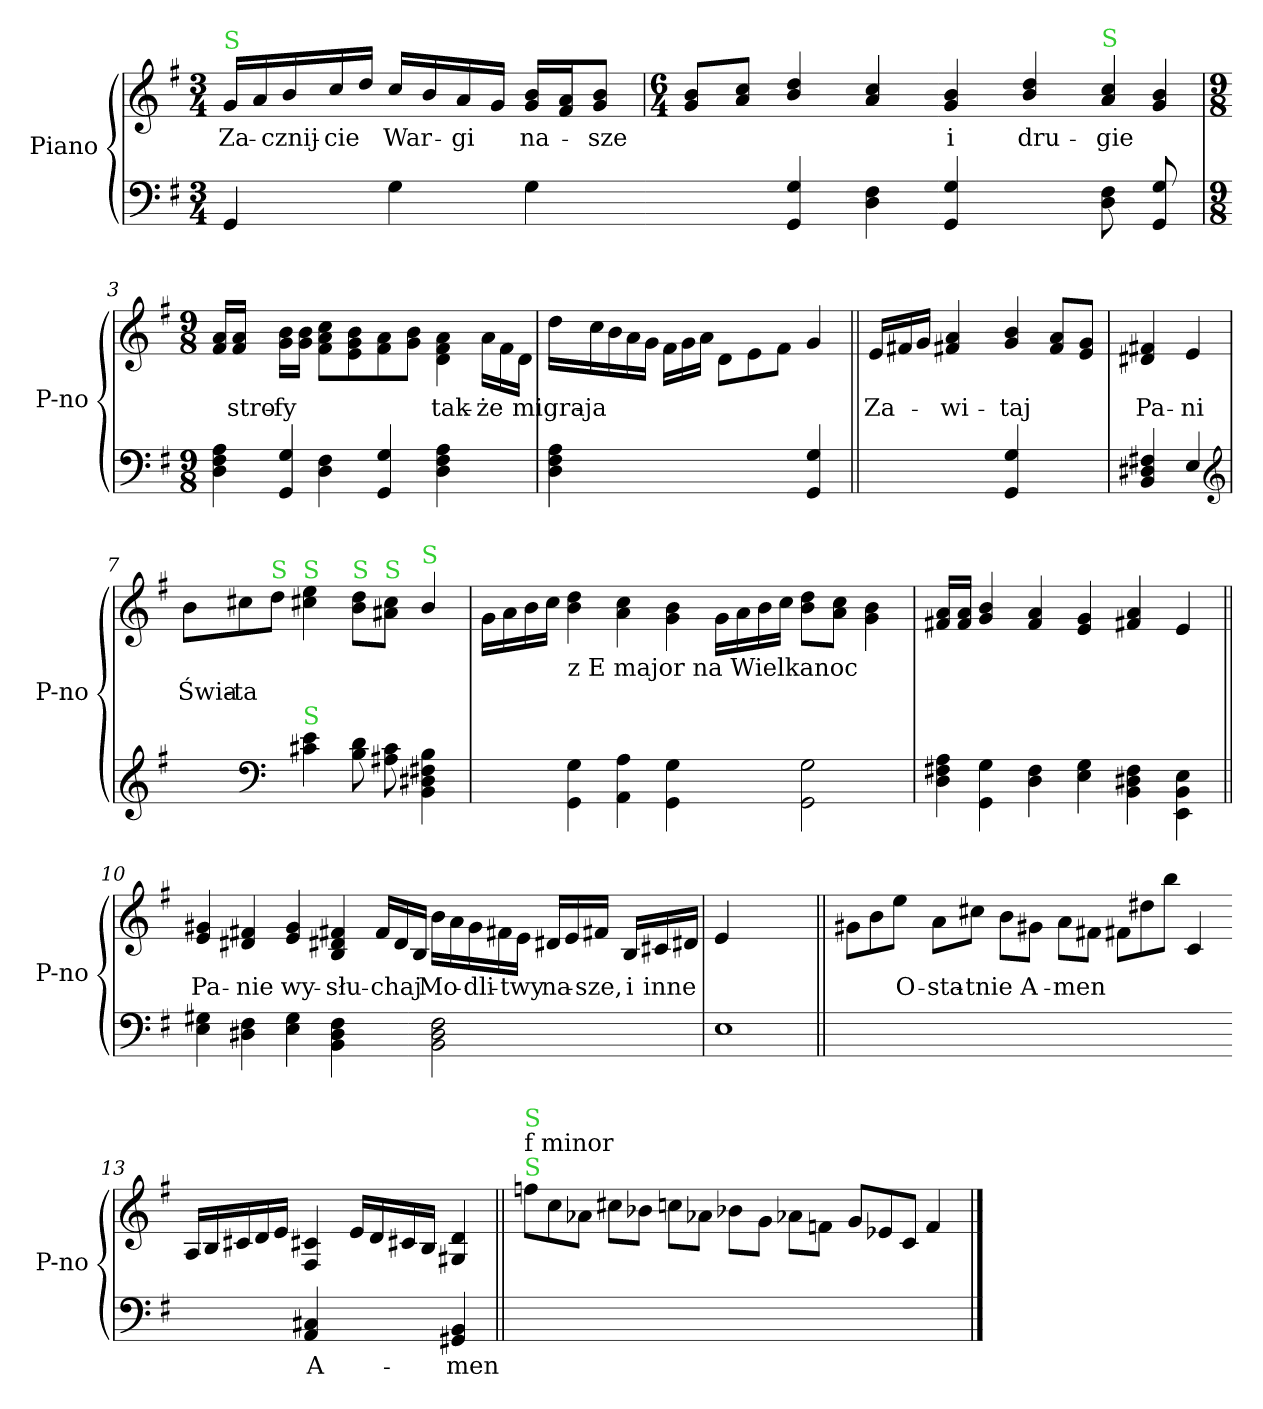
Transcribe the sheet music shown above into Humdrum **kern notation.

**kern	**text	**kern	**text
*part1	*part1	*part1	*part1
*staff2	*staff2	*staff1	*staff1
*I"Piano	*	*	*
*I'P-no	*	*	*
*clefF4	*	*clefG2	*
*k[f#]	*	*k[f#]	*
*M3/4	*	*M3/4	*
*	*	*Xtuplet	*
=1	=1	=1	=1
!	!	!LO:TX:a:color=limegreen:t=S	!
4GG/	.	20g/LL	Za-
.	.	20a/	.
.	.	20b/	-cznij-
.	.	20cc/	-cie
.	.	20dd/JJ	.
4G\	.	16cc/LL	War-
.	.	16b/	.
.	.	16a/	-gi
.	.	16g/JJ	.
4G\	.	16g/ 16b/LL	na-
.	.	16f#/ 16a/J	.
.	.	8g/ 8b/J	-sze
=2-	=2	=2	=2
*	*	*M6/4	*
4ryy	.	8g/ 8b/L	.
.	.	8a/ 8cc/J	.
4GG/ 4G/	.	4b/ 4dd/	.
4D\ 4F#\	.	4a/ 4cc/	.
4GG/ 4G/	.	4g/ 4b/	i
4ryy	.	4b/ 4dd/	dru-
!	!	!LO:TX:a:color=limegreen:t=S	!
!	!	!LO:N:vis=4	!
8D\ 8F#\	.	8a/ 8cc/	-gie
!	!	!LO:N:vis=4	!
8GG/ 8G/	.	8g/ 8b/	.
=3	=3	=3	=3
*M9/8	*	*M9/8	*
!LO:N:vis=4	!	!	!
8D\ 8F#\ 8A\	.	16f#/ 16a/LL	.
.	.	16f#/ 16a/JJ	stro-
!LO:N:vis=4	!	!	!
8GG/ 8G/	.	16g\ 16b\LL	-fy
.	.	16g\ 16b\JJ	.
4D\ 4F#\	.	8f#\ 8a\ 8cc\L	.
.	.	8e\ 8g\ 8b\	.
4GG/ 4G/	.	8f#\ 8a\	.
.	.	8g\ 8b\J	.
4D\ 4F#\ 4A\	.	4d\ 4f#\ 4a\	tak-
8ryy	.	24a\LL	-że
.	.	24f#\	.
.	.	24d\JJ	mi
=4	=4	=4	=4
4D\ 4F#\ 4A\	.	20dd\LL	gra-
.	.	20cc\	-ja
.	.	20b\	.
.	.	20a\	.
.	.	20g\JJ	.
4ryy	.	24f#\LL	.
.	.	24g\	.
.	.	24a\JJ	.
.	.	8d\L	.
4ryy	.	8e\	.
.	.	8f#\J	.
4GG/ 4G/	.	4g/	.
=5||	=5||	=5||	=5||
4ryy	.	24e/LL	Za-
.	.	24f#X/	.
.	.	24g/JJ	.
.	.	4f#X/ 4a/	-wi-
8ryy	.	.	.
4GG/ 4G/	.	4g/ 4b/	-taj
4ryy	.	8f#/ 8a/L	.
.	.	8e/ 8g/J	.
=6	=6	=6	=6
4BB/ 4D#X/ 4F#X/	.	4d#X/ 4f#X/	Pa-
4E/	.	4e/	-ni
*clefG2	*	*	*
=7	=7	=7	=7
4ryy	.	8b\L	Świa-
.	.	8cc#X\	-ta
*clefF4	*	*	*
!	!	!LO:TX:a:color=limegreen:t=S	!
8ryy	.	8dd\J	.
!	!	!LO:TX:a:color=limegreen:t=S	!
!LO:TX:a:color=limegreen:t=S	!	!	!
4c#X\ 4e\	.	4cc#X\ 4ee\	.
!	!	!LO:TX:a:color=limegreen:t=S	!
8B\ 8d\	.	8b\ 8dd\L	.
!	!	!LO:TX:a:color=limegreen:t=S	!
8A#X\ 8c#\	.	8a#X\ 8cc#\J	.
!	!	!LO:TX:a:color=limegreen:t=S	!
4BB\ 4D#X\ 4F#X\ 4B\	.	4b/	.
=8	=8	=8	=8
4ryy	.	16g\LL	.
.	.	16a\	.
.	.	16b\	.
.	.	16cc\JJ	.
!	!	!LO:TX:b:t=z E major na Wielkanoc	!
4GG\ 4G\	.	4b\ 4dd\	.
4AA\ 4A\	.	4a\ 4cc\	.
4GG\ 4G\	.	4g\ 4b\	.
4ryy	.	16g\LL	.
.	.	16a\	.
.	.	16b\	.
.	.	16cc\JJ	.
2GG\ 2G\	.	8b\ 8dd\L	.
.	.	8a\ 8cc\J	.
.	.	4g\ 4b\	.
=9	=9	=9	=9
!LO:N:vis=4	!	!	!
8D\ 8F#X\ 8A\	.	16f#X/ 16a/LL	.
.	.	16f#/ 16a/JJ	.
4GG\ 4G\	.	4g/ 4b/	.
4D\ 4F#\	.	4f#/ 4a/	.
4E\ 4G\	.	4e/ 4g/	.
4BB\ 4D#X\ 4F#\	.	4f#X/ 4a/	.
4EE\ 4BB\ 4E\	.	4e/	.
=10||	=10||	=10||	=10||
4E\ 4G#X\	.	4e/ 4g#X/	Pa-
4D#X\ 4F#\	.	4d#X/ 4f#X/	-nie
4E\ 4G#\	.	4e/ 4g#/	wy-
4BB\ 4D#\ 4F#\	.	4B/ 4d#X/ 4f#X/	-słu-
8ryy	.	24f#/LL	-chaj
.	.	24d#/	.
.	.	24B/JJ	.
2BB\ 2D#\ 2F#\	.	20b\LL	Mo-
.	.	20a\	.
.	.	20g#\	-dli-
.	.	20f#X\	.
.	.	20e\JJ	-twy
.	.	24d#X/LL	na-
.	.	24e/	.
.	.	24f#X/JJ	-sze,
.	.	24B/LL	i
.	.	24c#X/	inne
.	.	24d#X/JJ	.
=11	=11	=11	=11
!	!	!LO:N:vis=4	!
1E\	.	1e/	.
=12||	=12||	=12||	=12||
1.ryy	.	12g#X\L	.
.	.	12b\	.
.	.	12ee\J	O-
.	.	8a\L	-sta-
.	.	8cc#X\J	-tnie
.	.	8b\L	.
.	.	8g#X\J	A-
.	.	8a\L	-men
.	.	8f#X\J	.
.	.	12f#X\L	.
.	.	12dd#X\	.
.	.	12bb\J	.
.	.	4c/	.
=13-	=13-	=13-	=13-
4ryy	.	20A/LL	.
.	.	20B/	.
.	.	20c#X/	.
.	.	20d/	.
.	.	20e/JJ	.
4AA/ 4C#X/	A-	4F#/ 4c#X/	.
4ryy	.	16e/LL	.
.	.	16d/	.
.	.	16c#X/	.
.	.	16B/JJ	.
4GG#X/ 4BB/	-men	4G#X/ 4d/	.
=14||	=14||	=14||	=14||
!	!	!LO:TX:a:color=limegreen:t=S	!
!	!	!LO:TX:a:t=f minor	!
!	!	!LO:TX:a:color=limegreen:t=S	!
1..ryy	.	12ff\L	.
.	.	12cc\	.
.	.	12a-\J	.
.	.	8cc#X\L	.
.	.	8b-X\J	.
.	.	8ccn\L	.
.	.	8a-X\J	.
.	.	8b-X\L	.
.	.	8g\J	.
.	.	8a-X\L	.
.	.	8f\J	.
.	.	12g/L	.
.	.	12e-/	.
.	.	12c/J	.
.	.	4f/	.
==	==	==	==
*-	*-	*-	*-
